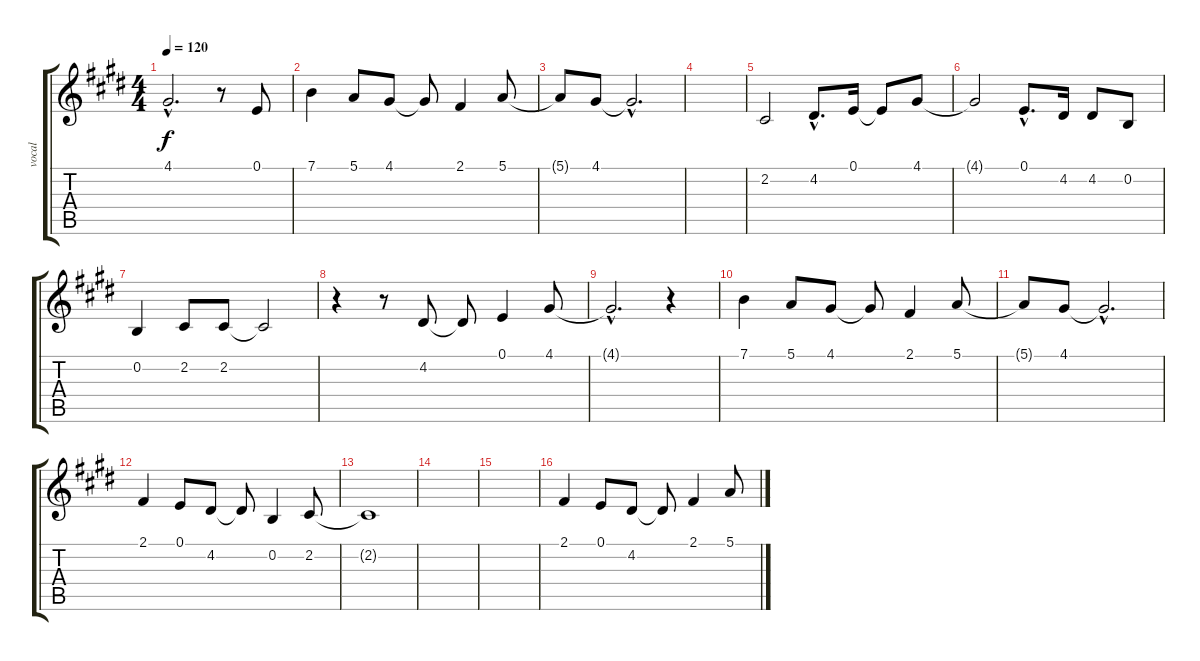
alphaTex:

\track ("vocal" "vocal") {instrument reedorgan}
\staff {score tabs}
\tuning (E4 B3 G3 D3 A2 E2) {hide}
\ts (4 4)
\tempo 120
\clef g2
\ks e
4.1{hac t}.2{d dy f} r.8 0.1.8 |
7.1.4 5.1.8 4.1.8 4.1{t}.8 2.1.4 5.1.8 |
5.1{t}.8 4.1.8 4.1{hac t}.2{d} |
|
2.2.2 4.2{hac}.8{d} 0.1.16 0.1{t}.8 4.1.8 |
4.1{t}.2 0.1{hac}.8{d} 4.2.16 4.2.8 0.2.8 |
0.2.4 2.2.8 2.2.8 2.2{t}.2 |
r.4 r.8 4.2.8 4.2{t}.8 0.1.4 4.1.8 |
4.1{hac t}.2{d} r.4 |
7.1.4 5.1.8 4.1.8 4.1{t}.8 2.1.4 5.1.8 |
5.1{t}.8 4.1.8 4.1{hac t}.2{d} |
2.1.4 0.1.8 4.2.8 4.2{t}.8 0.2.4 2.2.8 |
2.2{t}.1 |
|
|
2.1.4 0.1.8 4.2.8 4.2{t}.8 2.1.4 5.1.8
